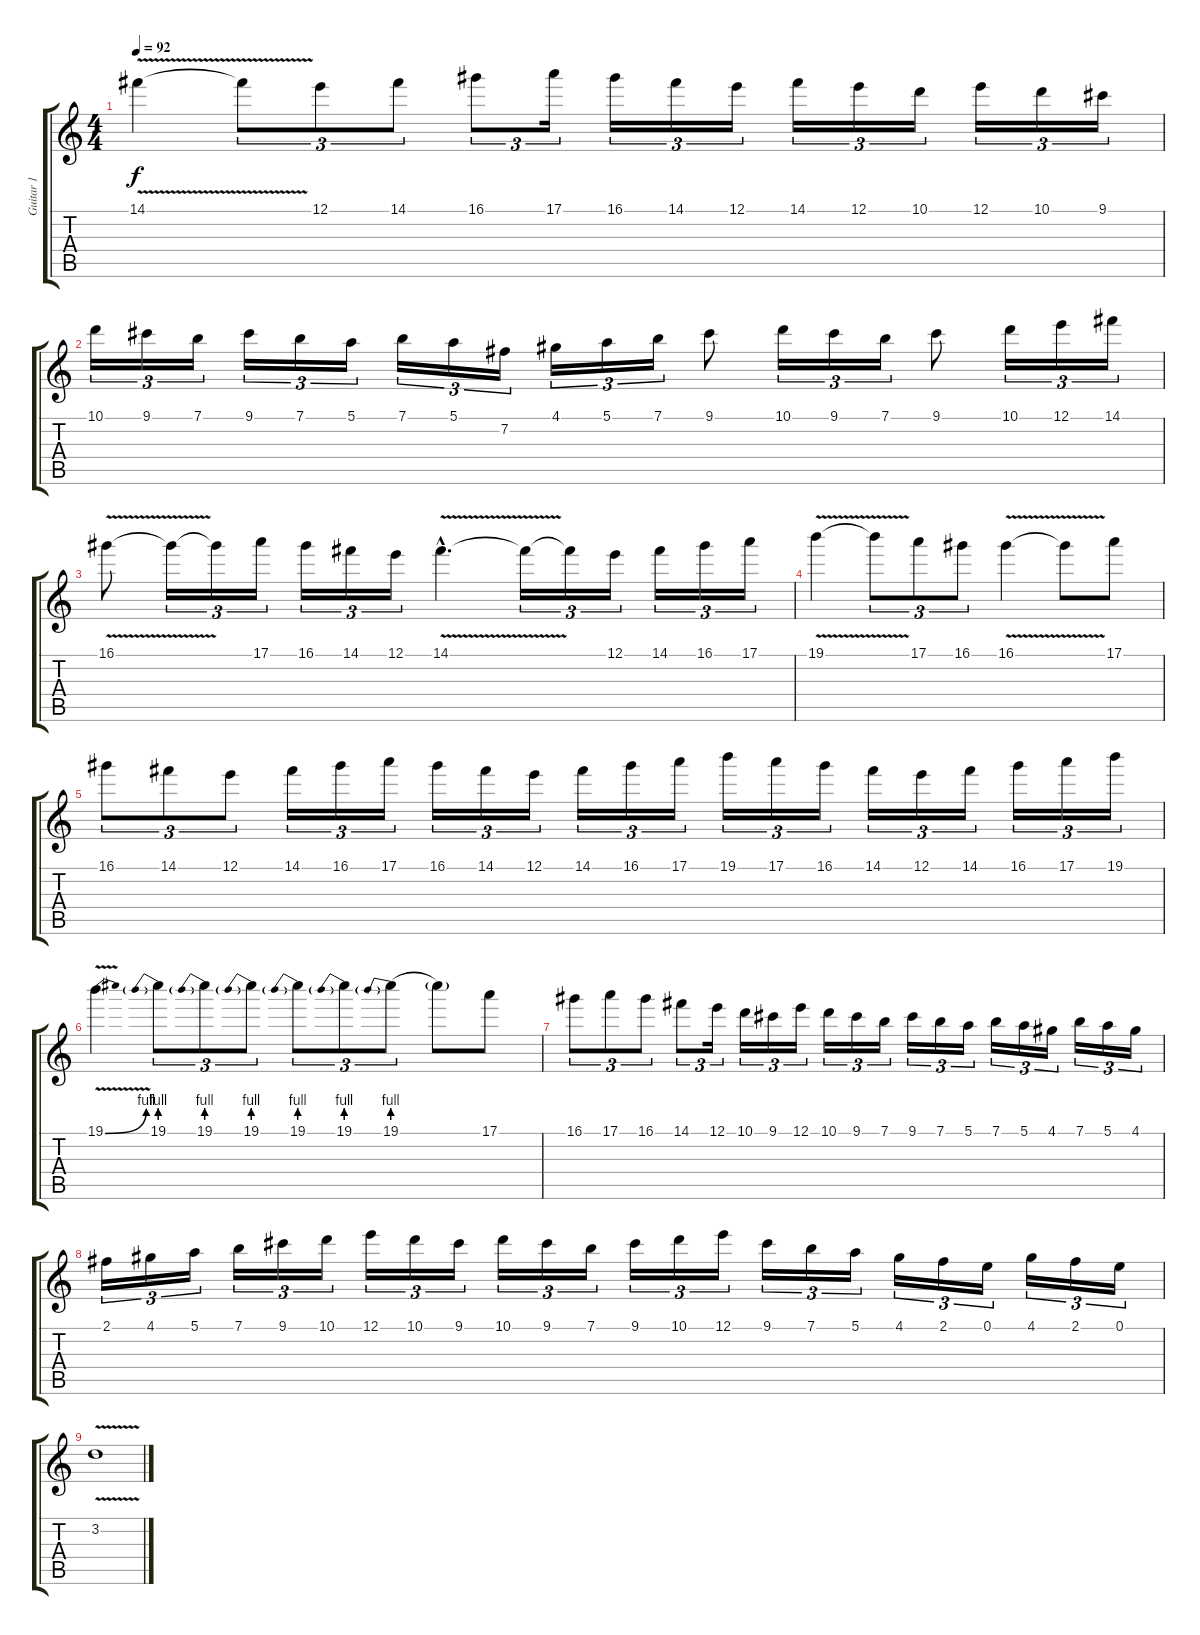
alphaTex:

\track ("Guitar 1" "Guitar 1") {instrument electricguitarclean}
\staff {score tabs}
\tuning (E4 B3 G3 D3 A2 E2) {hide}
\ts (4 4)
\tempo 92
\clef g2
\ks c
14.1{v}.4{dy f} 14.1{t}.8{tu (3 2)} 12.1.8{tu (3 2)} 14.1.8{tu (3 2)} 16.1.8{tu (3 2)} 17.1.16{tu (3 2)} 16.1.16{tu (3 2)} 14.1.16{tu (3 2)} 12.1.16{tu (3 2)} 14.1.16{tu (3 2)} 12.1.16{tu (3 2)} 10.1.16{tu (3 2)} 12.1.16{tu (3 2)} 10.1.16{tu (3 2)} 9.1.16{tu (3 2)} |
10.1.16{tu (3 2)} 9.1.16{tu (3 2)} 7.1.16{tu (3 2)} 9.1.16{tu (3 2)} 7.1.16{tu (3 2)} 5.1.16{tu (3 2)} 7.1.16{tu (3 2)} 5.1.16{tu (3 2)} 7.2.16{tu (3 2)} 4.1.16{tu (3 2)} 5.1.16{tu (3 2)} 7.1.16{tu (3 2)} 9.1.8 10.1.16{tu (3 2)} 9.1.16{tu (3 2)} 7.1.16{tu (3 2)} 9.1.8 10.1.16{tu (3 2)} 12.1.16{tu (3 2)} 14.1.16{tu (3 2)} |
16.1{v}.8 16.1{t}.16{tu (3 2)} 16.1{t}.16{tu (3 2)} 17.1.16{tu (3 2)} 16.1.16{tu (3 2)} 14.1.16{tu (3 2)} 12.1.16{tu (3 2)} 14.1{v hac}.4{d} 14.1{t}.16{tu (3 2)} 14.1{t}.16{tu (3 2)} 12.1.16{tu (3 2)} 14.1.16{tu (3 2)} 16.1.16{tu (3 2)} 17.1.16{tu (3 2)} |
19.1{v}.4 19.1{t}.8{tu (3 2)} 17.1.8{tu (3 2)} 16.1.8{tu (3 2)} 16.1{v}.4 16.1{t}.8 17.1.8 |
16.1.8{tu (3 2)} 14.1.8{tu (3 2)} 12.1.8{tu (3 2)} 14.1.16{tu (3 2)} 16.1.16{tu (3 2)} 17.1.16{tu (3 2)} 16.1.16{tu (3 2)} 14.1.16{tu (3 2)} 12.1.16{tu (3 2)} 14.1.16{tu (3 2)} 16.1.16{tu (3 2)} 17.1.16{tu (3 2)} 19.1.16{tu (3 2)} 17.1.16{tu (3 2)} 16.1.16{tu (3 2)} 14.1.16{tu (3 2)} 12.1.16{tu (3 2)} 14.1.16{tu (3 2)} 16.1.16{tu (3 2)} 17.1.16{tu (3 2)} 19.1.16{tu (3 2)} |
19.1{be (bend 0 0 60 4) v}.4 19.1{be (prebend 0 4 60 4)}.8{tu (3 2)} 19.1{be (prebend 0 4 60 4)}.8{tu (3 2)} 19.1{be (prebend 0 4 60 4)}.8{tu (3 2)} 19.1{be (prebend 0 4 60 4)}.8{tu (3 2)} 19.1{be (prebend 0 4 60 4)}.8{tu (3 2)} 19.1{be (prebend 0 4 60 4)}.8{tu (3 2)} 19.1{t}.8 17.1.8 |
16.1.8{tu (3 2)} 17.1.8{tu (3 2)} 16.1.8{tu (3 2)} 14.1.8{tu (3 2)} 12.1.16{tu (3 2)} 10.1.16{tu (3 2)} 9.1.16{tu (3 2)} 12.1.16{tu (3 2)} 10.1.16{tu (3 2)} 9.1.16{tu (3 2)} 7.1.16{tu (3 2)} 9.1.16{tu (3 2)} 7.1.16{tu (3 2)} 5.1.16{tu (3 2)} 7.1.16{tu (3 2)} 5.1.16{tu (3 2)} 4.1.16{tu (3 2)} 7.1.16{tu (3 2)} 5.1.16{tu (3 2)} 4.1.16{tu (3 2)} |
2.1.16{tu (3 2)} 4.1.16{tu (3 2)} 5.1.16{tu (3 2)} 7.1.16{tu (3 2)} 9.1.16{tu (3 2)} 10.1.16{tu (3 2)} 12.1.16{tu (3 2)} 10.1.16{tu (3 2)} 9.1.16{tu (3 2)} 10.1.16{tu (3 2)} 9.1.16{tu (3 2)} 7.1.16{tu (3 2)} 9.1.16{tu (3 2)} 10.1.16{tu (3 2)} 12.1.16{tu (3 2)} 9.1.16{tu (3 2)} 7.1.16{tu (3 2)} 5.1.16{tu (3 2)} 4.1.16{tu (3 2)} 2.1.16{tu (3 2)} 0.1.16{tu (3 2)} 4.1.16{tu (3 2)} 2.1.16{tu (3 2)} 0.1.16{tu (3 2)} |
3.2{v}.1
